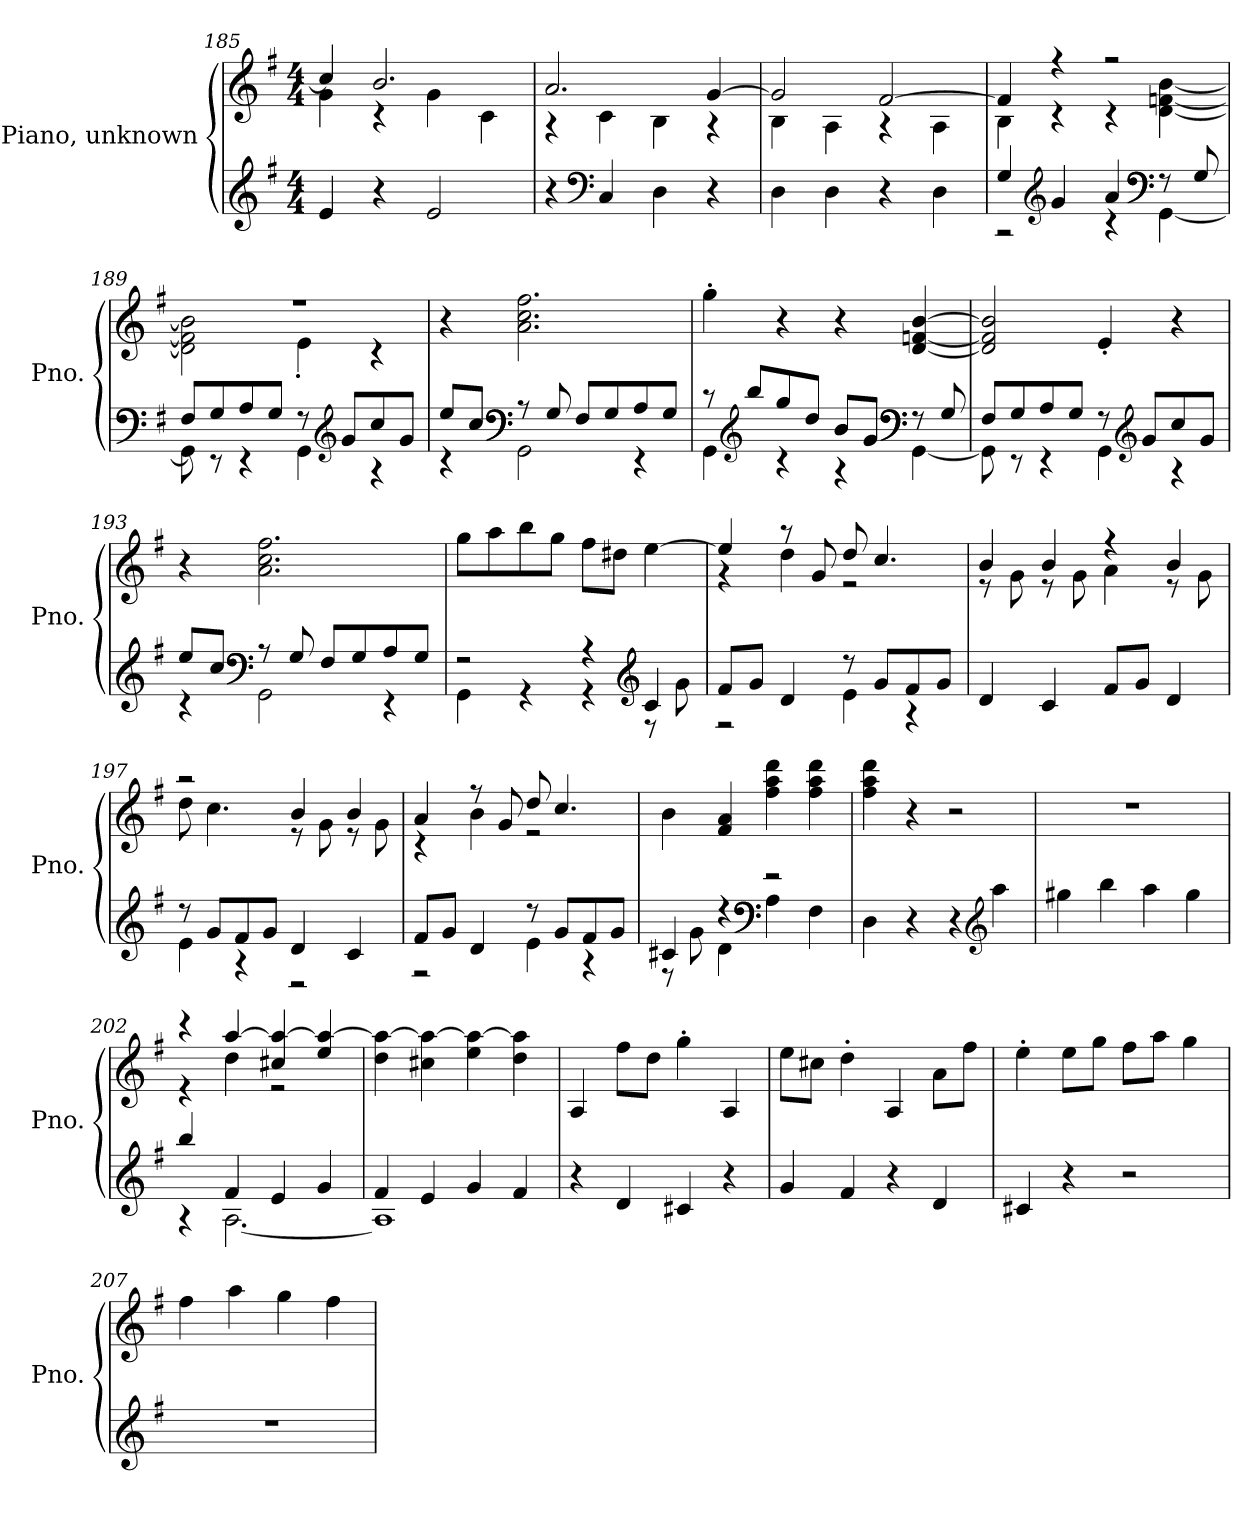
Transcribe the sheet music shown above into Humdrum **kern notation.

**kern	**kern
*part1	*part1
*staff2	*staff1
*I"Piano, unknown	*
*I'Pno.	*
*clefG2	*clefG2
*k[f#]	*k[f#]
*M4/4	*M4/4
=185	=185
*	*^
4e/	4cc/]	4g\
4r	2.b/	4r
2e/	.	4g\
.	.	4c\
=186	=186	=186
4r	2.a/	4r
*clefF4	*	*
4C/	.	4c\
4D\	.	4B\
4r	[4g/	4r
=187	=187	=187
4D\	2g/]	4B\
4D\	.	4A\
4r	[2f#/	4r
4D\	.	4A\
=188	=188	=188
*^	*	*
4G/	2r	4f#/]	4B\
*clefG2	*	*	*
4g/	.	4r	4r
4a/	4r	2r	4r
*clefF4	*	*	*
8r	[4GG\	.	[4d\ [4fn\ [4b\
8G/	.	.	.
=189	=189	=189	=189
8F#/L	8GG\]	1r	2d\] 2f\] 2b\]
8G/	8r	.	.
8A/	4r	.	.
8G/J	.	.	.
8r	4GG\	.	4e'\
*clefG2	*	*	*
8g/L	.	.	.
8cc/	4r	.	4r
8g/J	.	.	.
*	*	*v	*v
!!LO:LB:g=z
=190	=190	=190
8ee/L	4r	4r
8cc/J	.	.
*clefF4	*	*
8r	2GG\	2.a\ 2.cc\ 2.ff#\
8G/	.	.
8F#/L	.	.
8G/	.	.
8A/	4r	.
8G/J	.	.
=191	=191	=191
8r	4GG\	4gg'\
*clefG2	*	*
8bb/L	.	.
8gg/	4r	4r
8dd/J	.	.
8b/L	4r	4r
8g/J	.	.
*clefF4	*	*
8r	[4GG\	[4d/ [4fn/ [4b/
8G/	.	.
=192	=192	=192
8F#/L	8GG\]	2d/] 2f/] 2b/]
8G/	8r	.
8A/	4r	.
8G/J	.	.
8r	4GG\	4e'/
*clefG2	*	*
8g/L	.	.
8cc/	4r	4r
8g/J	.	.
=193	=193	=193
8ee/L	4r	4r
8cc/J	.	.
*clefF4	*	*
8r	2GG\	2.a\ 2.cc\ 2.ff#\
8G/	.	.
8F#/L	.	.
8G/	.	.
8A/	4r	.
8G/J	.	.
!!LO:LB:g=z
=194	=194	=194
2r	4GG\	8gg\L
.	.	8aa\
.	4r	8bb\
.	.	8gg\J
4r	4r	8ff#\L
.	.	8dd#X\J
*clefG2	*	*
4c/	8r	[4ee\
.	8g\	.
=195	=195	=195
*	*	*^
8f#/L	2r	4ee/]	4r
8g/J	.	.	.
4d/	.	8r	4dd\
.	.	8g/	.
8r	4e\	8dd/	2r
8g/L	.	4.cc/	.
8f#/	4r	.	.
8g/J	.	.	.
*v	*v	*	*
=196	=196	=196
4d/	4b/	8r
.	.	8g\
4c/	4b/	8r
.	.	8g\
8f#/L	4r	4a\
8g/J	.	.
4d/	4b/	8r
.	.	8g\
=197	=197	=197
*^	*	*
8r	4e\	2r	8dd\
8g/L	.	.	4.cc\
8f#/	4r	.	.
8g/J	.	.	.
4d/	2r	4b/	8r
.	.	.	8g\
4c/	.	4b/	8r
.	.	.	8g\
!!LO:LB:g=z	!!
=198	=198	=198	=198
8f#/L	2r	4a/	4r
8g/J	.	.	.
4d/	.	8r	4b\
.	.	8g/	.
8r	4e\	8dd/	2r
8g/L	.	4.cc/	.
8f#/	4r	.	.
8g/J	.	.	.
*	*	*v	*v
=199	=199	=199
4c#X/	8r	4b\
.	8g\	.
4r	4d\	4f#/ 4a/
*clefF4	*	*
2r	4A\	4ff#\ 4aa\ 4ddd\
.	4F#\	4ff#\ 4aa\ 4ddd\
*v	*v	*
=200	=200
4D\	4ff#\ 4aa\ 4ddd\
4r	4r
4r	2r
*clefG2	*
4aa\	.
=201	=201
4gg#X\	1r
4bb\	.
4aa\	.
4gg#\	.
=202	=202
*^	*^
4bb/	4r	4r	4r
4f#/	[2.A\	[4aa/	4dd\
4e/	.	4cc#X/ 4aa/_	2r
4g/	.	4ee/ 4aa/_	.
*	*	*v	*v
=203	=203	=203
4f#/	1A]	4dd\ 4aa\_
4e/	.	4cc#X\ 4aa\_
4g/	.	4ee\ 4aa\_
4f#/	.	4dd\ 4aa\]
*v	*v	*
!!LO:LB:g=z
=204	=204
4r	4A/
4d/	8ff#\L
.	8dd\J
4c#X/	4gg'\
4r	4A/
=205	=205
4g/	8ee\L
.	8cc#X\J
4f#/	4dd'\
4r	4A/
4d/	8a\L
.	8ff#\J
=206	=206
4c#X/	4ee'\
4r	8ee\L
.	8gg\J
2r	8ff#\L
.	8aa\J
.	4gg\
=207	=207
1r	4ff#\
.	4aa\
.	4gg\
.	4ff#\
=	=
*-	*-
